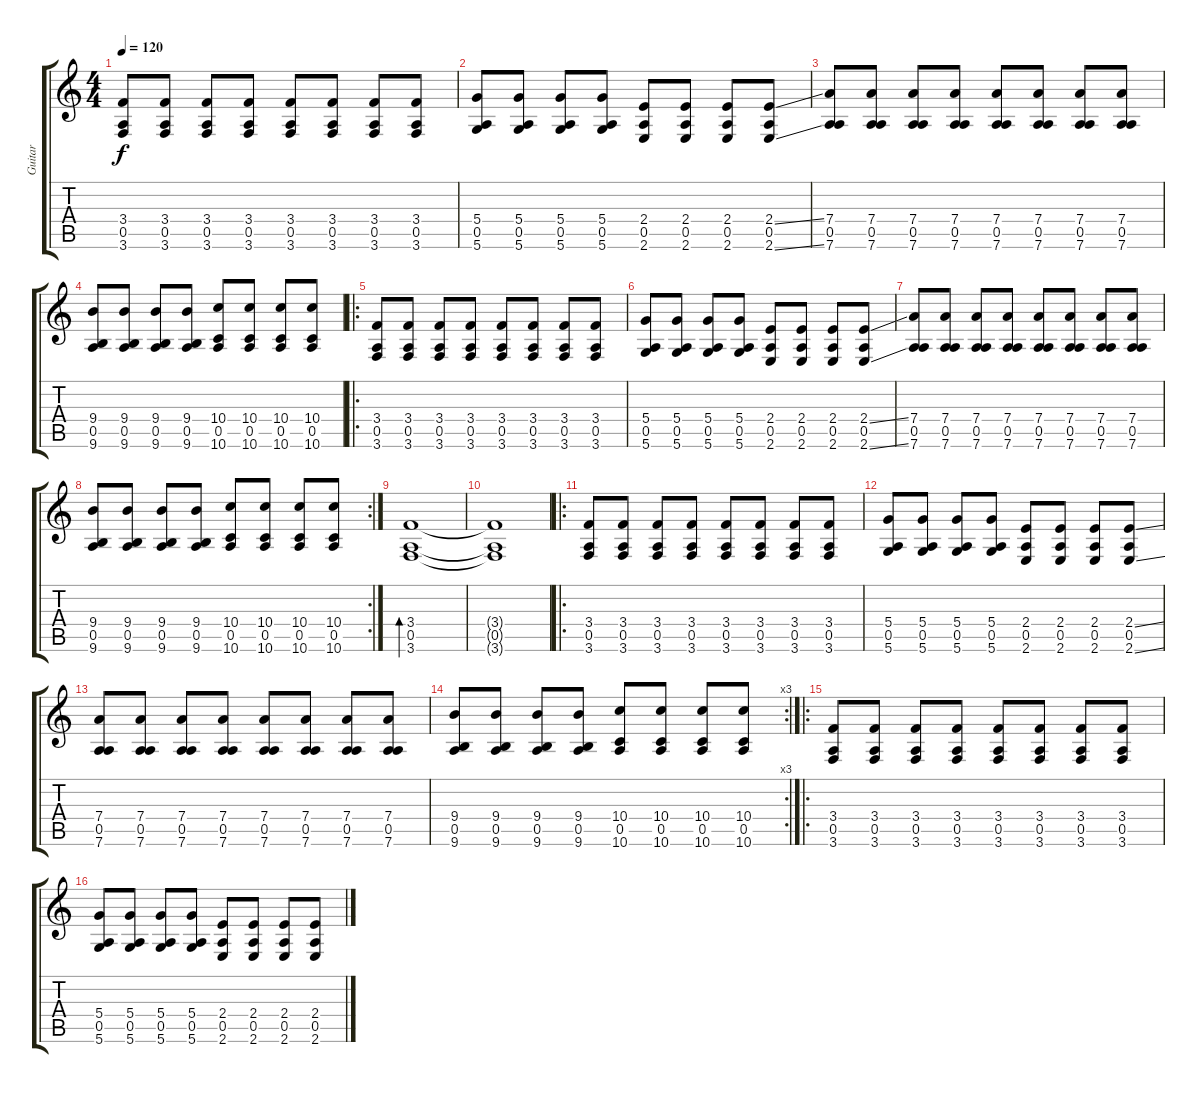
\track ("Guitar" "Guitar") {instrument electricguitarclean}
\staff {score tabs}
\tuning (D4 A3 F3 D3 A2 D2) {hide}
\ts (4 4)
\tempo 120
\clef g2
\ks c
(3.4 0.5 3.6).8{dy f} (3.4 0.5 3.6).8 (3.4 0.5 3.6).8 (3.4 0.5 3.6).8 (3.4 0.5 3.6).8 (3.4 0.5 3.6).8 (3.4 0.5 3.6).8 (3.4 0.5 3.6).8 |
(5.4 0.5 5.6).8 (5.4 0.5 5.6).8 (5.4 0.5 5.6).8 (5.4 0.5 5.6).8 (2.4 0.5 2.6).8 (2.4 0.5 2.6).8 (2.4 0.5 2.6).8 (2.4{ss} 0.5 2.6{ss}).8 |
(7.4 0.5 7.6).8 (7.4 0.5 7.6).8 (7.4 0.5 7.6).8 (7.4 0.5 7.6).8 (7.4 0.5 7.6).8 (7.4 0.5 7.6).8 (7.4 0.5 7.6).8 (7.4 0.5 7.6).8 |
(9.4 0.5 9.6).8 (9.4 0.5 9.6).8 (9.4 0.5 9.6).8 (9.4 0.5 9.6).8 (10.4 0.5 10.6).8 (10.4 0.5 10.6).8 (10.4 0.5 10.6).8 (10.4 0.5 10.6).8 |
\ro
(3.4 0.5 3.6).8 (3.4 0.5 3.6).8 (3.4 0.5 3.6).8 (3.4 0.5 3.6).8 (3.4 0.5 3.6).8 (3.4 0.5 3.6).8 (3.4 0.5 3.6).8 (3.4 0.5 3.6).8 |
(5.4 0.5 5.6).8 (5.4 0.5 5.6).8 (5.4 0.5 5.6).8 (5.4 0.5 5.6).8 (2.4 0.5 2.6).8 (2.4 0.5 2.6).8 (2.4 0.5 2.6).8 (2.4{ss} 0.5 2.6{ss}).8 |
(7.4 0.5 7.6).8 (7.4 0.5 7.6).8 (7.4 0.5 7.6).8 (7.4 0.5 7.6).8 (7.4 0.5 7.6).8 (7.4 0.5 7.6).8 (7.4 0.5 7.6).8 (7.4 0.5 7.6).8 |
\rc 2
(9.4 0.5 9.6).8 (9.4 0.5 9.6).8 (9.4 0.5 9.6).8 (9.4 0.5 9.6).8 (10.4 0.5 10.6).8 (10.4 0.5 10.6).8 (10.4 0.5 10.6).8 (10.4 0.5 10.6).8 |
(3.4 0.5 3.6).1{bd 120} |
(3.4{t} 0.5{t} 3.6{t}).1 |
\ro
(3.4 0.5 3.6).8 (3.4 0.5 3.6).8 (3.4 0.5 3.6).8 (3.4 0.5 3.6).8 (3.4 0.5 3.6).8 (3.4 0.5 3.6).8 (3.4 0.5 3.6).8 (3.4 0.5 3.6).8 |
(5.4 0.5 5.6).8 (5.4 0.5 5.6).8 (5.4 0.5 5.6).8 (5.4 0.5 5.6).8 (2.4 0.5 2.6).8 (2.4 0.5 2.6).8 (2.4 0.5 2.6).8 (2.4{ss} 0.5 2.6{ss}).8 |
(7.4 0.5 7.6).8 (7.4 0.5 7.6).8 (7.4 0.5 7.6).8 (7.4 0.5 7.6).8 (7.4 0.5 7.6).8 (7.4 0.5 7.6).8 (7.4 0.5 7.6).8 (7.4 0.5 7.6).8 |
\rc 3
(9.4 0.5 9.6).8 (9.4 0.5 9.6).8 (9.4 0.5 9.6).8 (9.4 0.5 9.6).8 (10.4 0.5 10.6).8 (10.4 0.5 10.6).8 (10.4 0.5 10.6).8 (10.4 0.5 10.6).8 |
\ro
(3.4 0.5 3.6).8 (3.4 0.5 3.6).8 (3.4 0.5 3.6).8 (3.4 0.5 3.6).8 (3.4 0.5 3.6).8 (3.4 0.5 3.6).8 (3.4 0.5 3.6).8 (3.4 0.5 3.6).8 |
(5.4 0.5 5.6).8 (5.4 0.5 5.6).8 (5.4 0.5 5.6).8 (5.4 0.5 5.6).8 (2.4 0.5 2.6).8 (2.4 0.5 2.6).8 (2.4 0.5 2.6).8 (2.4{ss} 0.5 2.6{ss}).8
